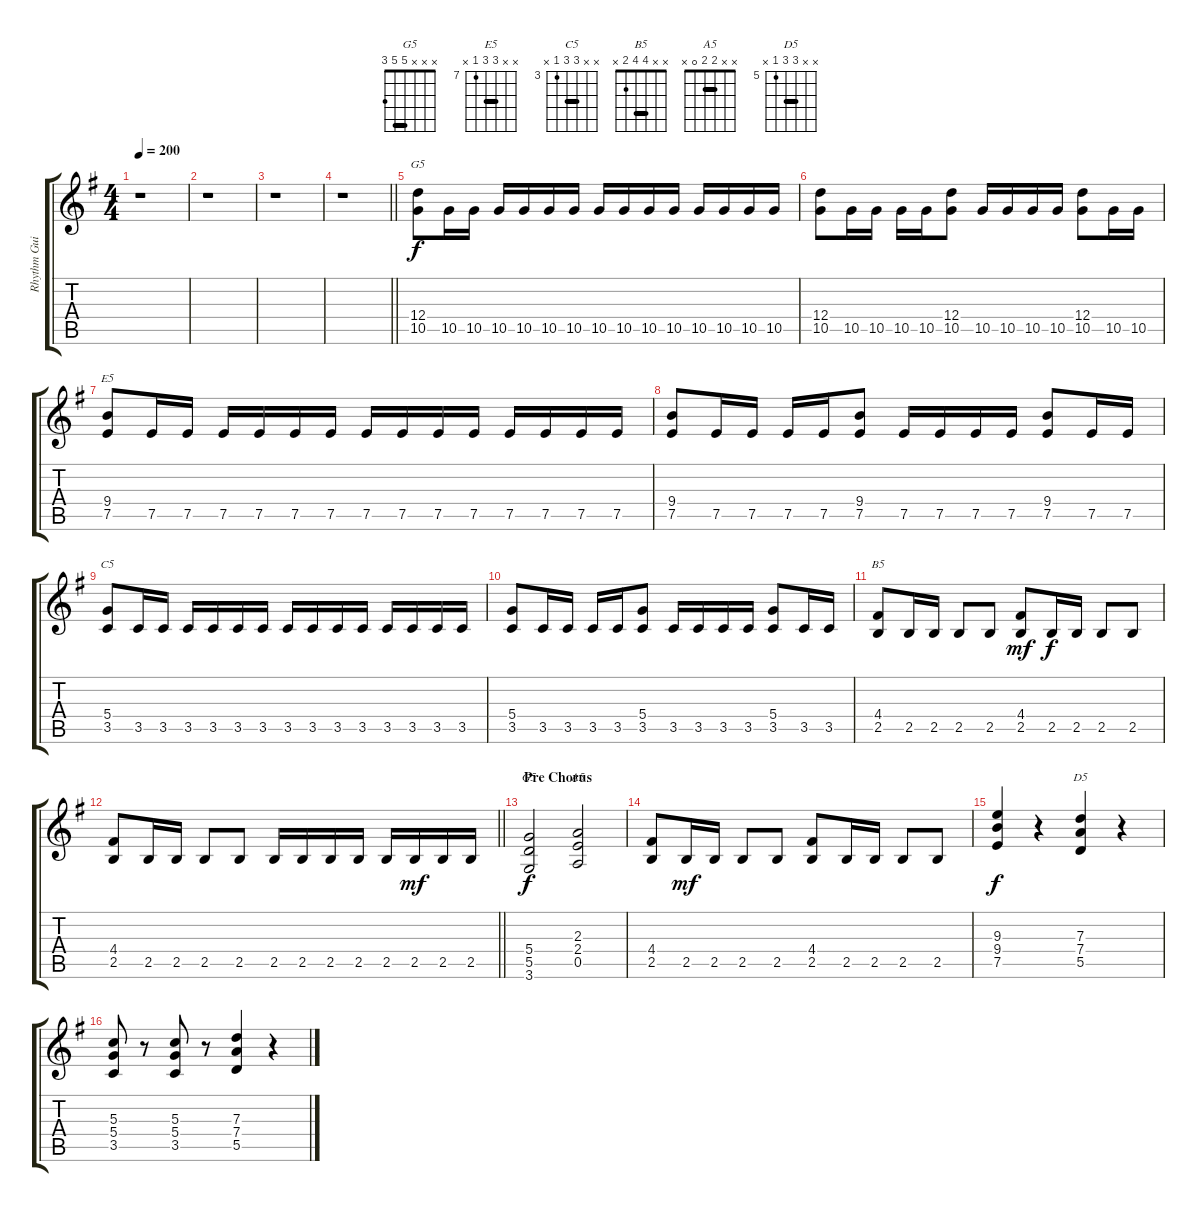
\track ("Rhythm Guitar B" "Rhythm Gui") {instrument distortionguitar}
\staff {score tabs}
\tuning (E4 B3 G3 D3 A2 E2) {hide}
\chord ("G5" x x 12 12 10 x) {firstfret 10 barre 12}
\chord ("E5" x x 9 9 7 x) {firstfret 7 barre 9}
\chord ("C5" x x 5 5 3 x) {firstfret 3 barre 5}
\chord ("B5" x x 4 4 2 x) {barre 4}
\chord ("G5" x x x 5 5 3) {barre 5}
\chord ("A5" x x 2 2 0 x) {barre 2}
\chord ("D5" x x 7 7 5 x) {firstfret 5 barre 7}
\ts (4 4)
\tempo 200
\clef g2
\ks g
r.1{dy f} |
r.1 |
r.1 |
\barLineRight lightlight
r.1 |
\section ("" "")
(12.4 10.5).8{ch "G5"} 10.5.16 10.5.16 10.5.16 10.5.16 10.5.16 10.5.16 10.5.16 10.5.16 10.5.16 10.5.16 10.5.16 10.5.16 10.5.16 10.5.16 |
(12.4 10.5).8 10.5.16 10.5.16 10.5.16 10.5.16 (12.4 10.5).8 10.5.16 10.5.16 10.5.16 10.5.16 (12.4 10.5).8 10.5.16 10.5.16 |
(9.4 7.5).8{ch "E5"} 7.5.16 7.5.16 7.5.16 7.5.16 7.5.16 7.5.16 7.5.16 7.5.16 7.5.16 7.5.16 7.5.16 7.5.16 7.5.16 7.5.16 |
(9.4 7.5).8 7.5.16 7.5.16 7.5.16 7.5.16 (9.4 7.5).8 7.5.16 7.5.16 7.5.16 7.5.16 (9.4 7.5).8 7.5.16 7.5.16 |
(5.4 3.5).8{ch "C5"} 3.5.16 3.5.16 3.5.16 3.5.16 3.5.16 3.5.16 3.5.16 3.5.16 3.5.16 3.5.16 3.5.16 3.5.16 3.5.16 3.5.16 |
(5.4 3.5).8 3.5.16 3.5.16 3.5.16 3.5.16 (5.4 3.5).8 3.5.16 3.5.16 3.5.16 3.5.16 (5.4 3.5).8 3.5.16 3.5.16 |
(4.4 2.5).8{ch "B5"} 2.5.16 2.5.16 2.5.8 2.5.8 (4.4 2.5).8{dy mf} 2.5.16{dy f} 2.5.16 2.5.8 2.5.8 |
\barLineRight lightlight
(4.4 2.5).8 2.5.16 2.5.16 2.5.8 2.5.8 2.5.16 2.5.16 2.5.16 2.5.16 2.5.16 2.5.16{dy mf} 2.5.16 2.5.16 |
\section ("" "Pre Chorus")
(5.4 5.5 3.6).2{ch "G5" dy f} (2.3 2.4 0.5).2{ch "A5"} |
(4.4 2.5).8 2.5.16{dy mf} 2.5.16 2.5.8 2.5.8 (4.4 2.5).8 2.5.16 2.5.16 2.5.8 2.5.8 |
(9.3 9.4 7.5).4{dy f} r.4 (7.3 7.4 5.5).4{ch "D5"} r.4 |
(5.3 5.4 3.5).8 r.8 (5.3 5.4 3.5).8 r.8 (7.3 7.4 5.5).4 r.4
